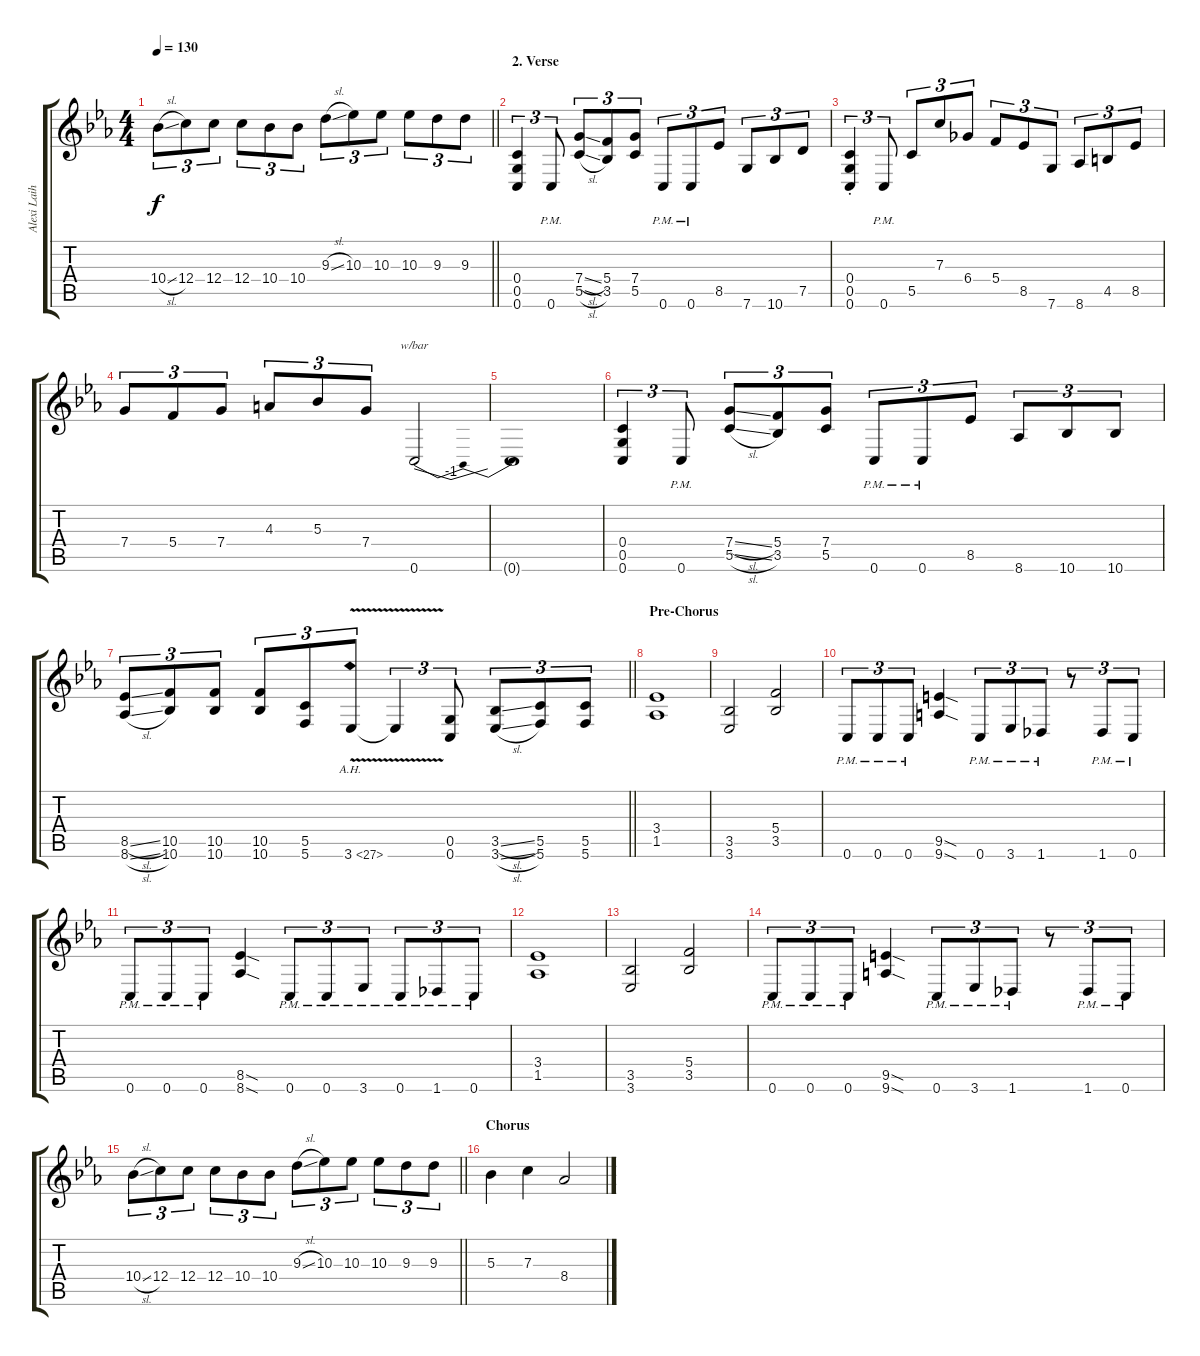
\track ("Alexi Laiho" "Alexi Laih") {instrument distortionguitar}
\staff {score tabs}
\tuning (D4 A3 F3 C3 G2 C2) {hide}
\ts (4 4)
\tempo 130
\clef g2
\barLineRight lightlight
\ks eb
10.4{sl}.8{tu (3 2) dy f} 12.4.8{tu (3 2)} 12.4.8{tu (3 2)} 12.4.8{tu (3 2)} 10.4.8{tu (3 2)} 10.4.8{tu (3 2)} 9.3{sl}.8{tu (3 2)} 10.3.8{tu (3 2)} 10.3.8{tu (3 2)} 10.3.8{tu (3 2)} 9.3.8{tu (3 2)} 9.3.8{tu (3 2)} |
\section ("" "2. Verse")
(0.4 0.5 0.6).4{tu (3 2) balance 13} 0.6{pm}.8{tu (3 2)} (7.4{sl} 5.5{sl}).8{tu (3 2)} (5.4 3.5).8{tu (3 2)} (7.4 5.5).8{tu (3 2)} 0.6{pm}.8{tu (3 2)} 0.6{pm}.8{tu (3 2)} 8.5.8{tu (3 2)} 7.6.8{tu (3 2)} 10.6.8{tu (3 2)} 7.5.8{tu (3 2)} |
(0.4{st} 0.5{st} 0.6{st}).4{tu (3 2)} 0.6{pm}.8{tu (3 2)} 5.5.8{tu (3 2)} 7.3.8{tu (3 2)} 6.4.8{tu (3 2)} 5.4.8{tu (3 2)} 8.5.8{tu (3 2)} 7.6.8{tu (3 2)} 8.6.8{tu (3 2)} 4.5.8{tu (3 2)} 8.5.8{tu (3 2)} |
7.4.8{tu (3 2)} 5.4.8{tu (3 2)} 7.4.8{tu (3 2)} 4.3.8{tu (3 2)} 5.3.8{tu (3 2)} 7.4.8{tu (3 2)} 0.6.2{tbe (dip default 0 0 45 -4 60 0)} |
0.6{t}.1 |
(0.4 0.5 0.6).4{tu (3 2)} 0.6{pm}.8{tu (3 2)} (7.4{sl} 5.5{sl}).8{tu (3 2)} (5.4 3.5).8{tu (3 2)} (7.4 5.5).8{tu (3 2)} 0.6{pm}.8{tu (3 2)} 0.6{pm}.8{tu (3 2)} 8.5.8{tu (3 2)} 8.6.8{tu (3 2)} 10.6.8{tu (3 2)} 10.6.8{tu (3 2)} |
\barLineRight lightlight
(8.5{sl} 8.6{sl}).8{tu (3 2)} (10.5 10.6).8{tu (3 2)} (10.5 10.6).8{tu (3 2)} (10.5 10.6).8{tu (3 2)} (5.5 5.6).8{tu (3 2)} 3.6{ah 24 v}.8{tu (3 2)} 3.6{t}.4{tu (3 2)} (0.5 0.6).8{tu (3 2)} (3.5{sl} 3.6{sl}).8{tu (3 2)} (5.5 5.6).8{tu (3 2)} (5.5 5.6).8{tu (3 2)} |
\section ("" "Pre-Chorus")
(3.4 1.5).1 |
(3.5 3.6).2 (5.4 3.5).2 |
0.6{pm}.8{tu (3 2)} 0.6{pm}.8{tu (3 2)} 0.6{pm}.8{tu (3 2)} (9.5{sod} 9.6{sod}).4 0.6{pm}.8{tu (3 2)} 3.6{pm}.8{tu (3 2)} 1.6{pm}.8{tu (3 2)} r.8{tu (3 2)} 1.6{pm}.8{tu (3 2)} 0.6{pm}.8{tu (3 2)} |
0.6{pm}.8{tu (3 2)} 0.6{pm}.8{tu (3 2)} 0.6{pm}.8{tu (3 2)} (8.5{sod} 8.6{sod}).4 0.6{pm}.8{tu (3 2)} 0.6{pm}.8{tu (3 2)} 3.6{pm}.8{tu (3 2)} 0.6{pm}.8{tu (3 2)} 1.6{pm}.8{tu (3 2)} 0.6{pm}.8{tu (3 2)} |
(3.4 1.5).1 |
(3.5 3.6).2 (5.4 3.5).2 |
0.6{pm}.8{tu (3 2)} 0.6{pm}.8{tu (3 2)} 0.6{pm}.8{tu (3 2)} (9.5{sod} 9.6{sod}).4 0.6{pm}.8{tu (3 2)} 3.6{pm}.8{tu (3 2)} 1.6{pm}.8{tu (3 2)} r.8{tu (3 2)} 1.6{pm}.8{tu (3 2)} 0.6{pm}.8{tu (3 2)} |
\barLineRight lightlight
10.4{sl}.8{tu (3 2)} 12.4.8{tu (3 2)} 12.4.8{tu (3 2)} 12.4.8{tu (3 2)} 10.4.8{tu (3 2)} 10.4.8{tu (3 2)} 9.3{sl}.8{tu (3 2)} 10.3.8{tu (3 2)} 10.3.8{tu (3 2)} 10.3.8{tu (3 2)} 9.3.8{tu (3 2)} 9.3.8{tu (3 2)} |
\section ("" "Chorus")
5.3.4{balance 8} 7.3.4 8.4.2
